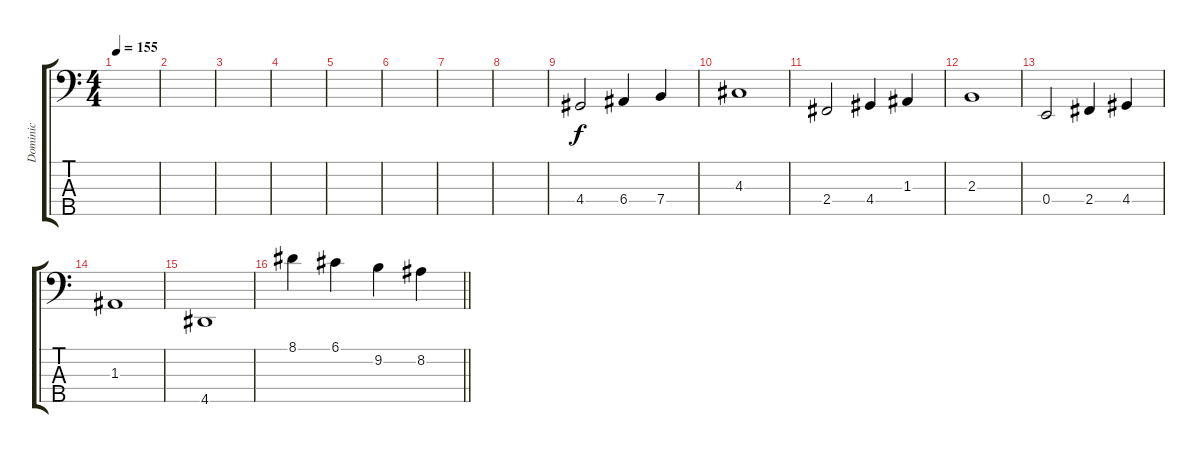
\track ("Dominic" "Dominic") {instrument electricbassfinger}
\staff {score tabs}
\tuning (G2 D2 A1 E1 B0) {hide}
\ts (4 4)
\tempo 155
\clef f4
\ks c
|
|
|
|
|
|
|
|
4.4.2 6.4.4 7.4.4 |
4.3.1 |
2.4.2 4.4.4 1.3.4 |
2.3.1 |
0.4.2 2.4.4 4.4.4 |
1.3.1 |
4.5.1 |
\barLineRight lightlight
8.1.4 6.1.4 9.2.4 8.2.4
